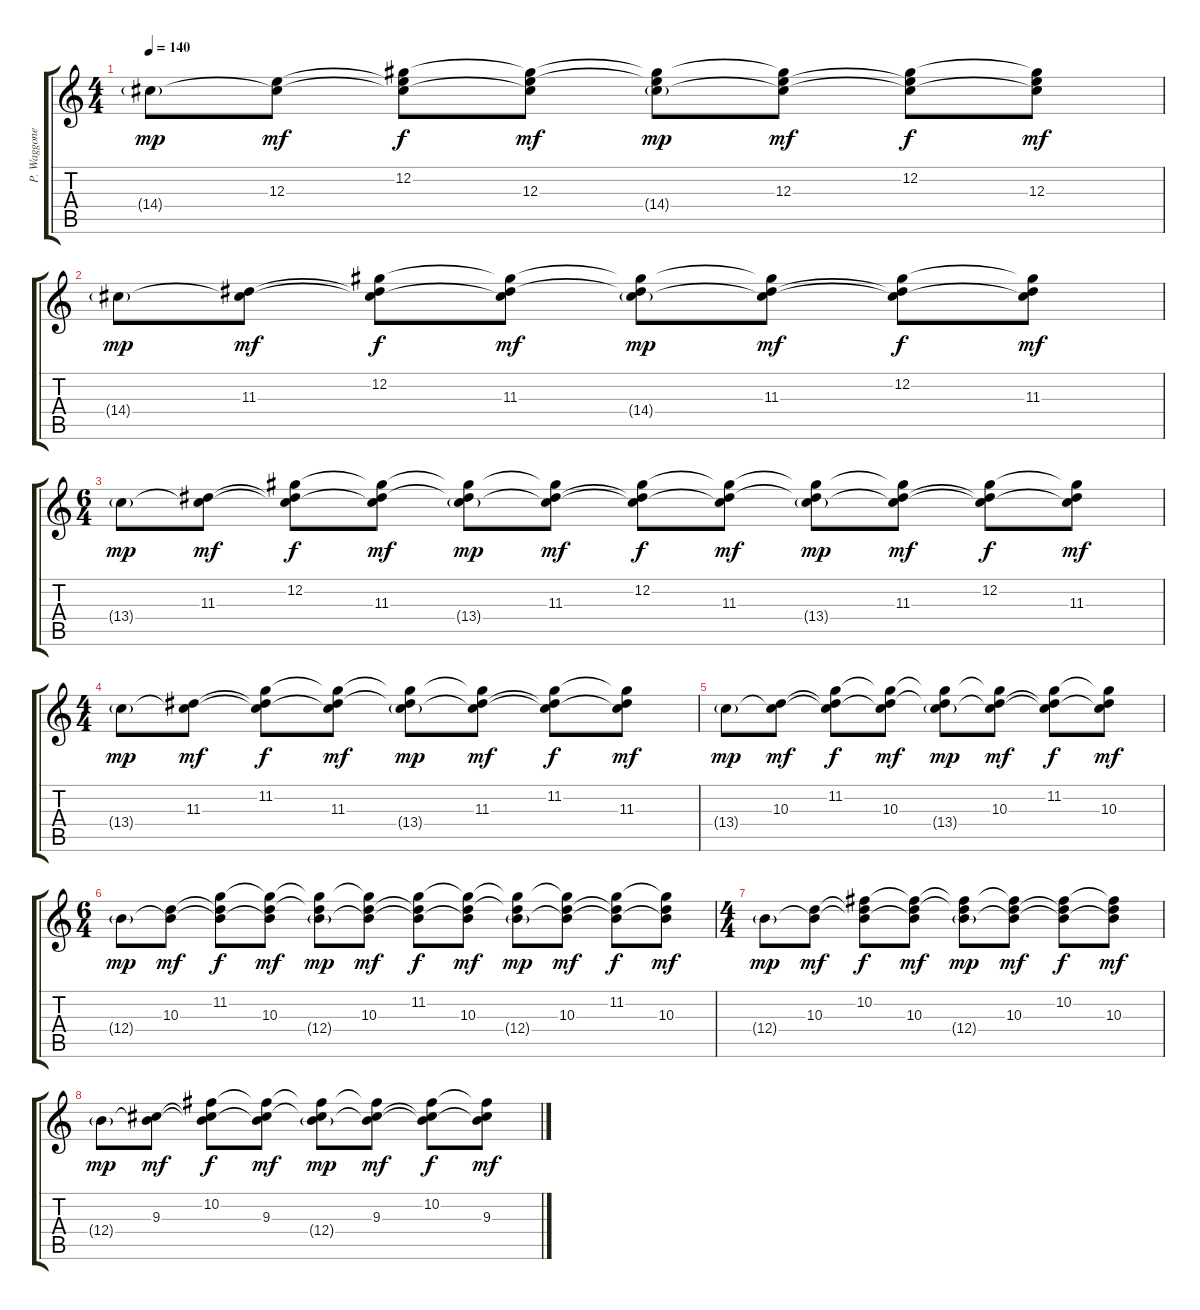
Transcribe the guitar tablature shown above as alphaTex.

\track ("P. Waggoner Lead Gtr." "P. Waggone") {instrument distortionguitar}
\staff {score tabs}
\tuning (Db4 Ab3 E3 B2 Gb2 Db2) {hide}
\ts (4 4)
\tempo 140
\clef g2
\ks c
14.4{g}.8{dy mp} (12.3 14.4{t}).8{dy mf} (12.2 12.3{t} 14.4{t}).8{dy f} (12.2{t} 12.3 14.4{t}).8{dy mf} (12.2{t} 12.3{t} 14.4{g}).8{dy mp} (12.2{t} 12.3 14.4{t}).8{dy mf} (12.2 12.3{t} 14.4{t}).8{dy f} (12.2{t} 12.3 14.4{t}).8{dy mf} |
14.4{g}.8{dy mp} (11.3 14.4{t}).8{dy mf} (12.2 11.3{t} 14.4{t}).8{dy f} (12.2{t} 11.3 14.4{t}).8{dy mf} (12.2{t} 11.3{t} 14.4{g}).8{dy mp} (12.2{t} 11.3 14.4{t}).8{dy mf} (12.2 11.3{t} 14.4{t}).8{dy f} (12.2{t} 11.3 14.4{t}).8{dy mf} |
\ts (6 4)
13.4{g}.8{dy mp} (11.3 13.4{t}).8{dy mf} (12.2 11.3{t} 13.4{t}).8{dy f} (12.2{t} 11.3 13.4{t}).8{dy mf} (12.2{t} 11.3{t} 13.4{g}).8{dy mp} (12.2{t} 11.3 13.4{t}).8{dy mf} (12.2 11.3{t} 13.4{t}).8{dy f} (12.2{t} 11.3 13.4{t}).8{dy mf} (12.2{t} 11.3{t} 13.4{g}).8{dy mp} (12.2{t} 11.3 13.4{t}).8{dy mf} (12.2 11.3{t} 13.4{t}).8{dy f} (12.2{t} 11.3 13.4{t}).8{dy mf} |
\ts (4 4)
13.4{g}.8{dy mp} (11.3 13.4{t}).8{dy mf} (11.2 11.3{t} 13.4{t}).8{dy f} (11.2{t} 11.3 13.4{t}).8{dy mf} (11.2{t} 11.3{t} 13.4{g}).8{dy mp} (11.2{t} 11.3 13.4{t}).8{dy mf} (11.2 11.3{t} 13.4{t}).8{dy f} (11.2{t} 11.3 13.4{t}).8{dy mf} |
13.4{g}.8{dy mp} (10.3 13.4{t}).8{dy mf} (11.2 10.3{t} 13.4{t}).8{dy f} (11.2{t} 10.3 13.4{t}).8{dy mf} (11.2{t} 10.3{t} 13.4{g}).8{dy mp} (11.2{t} 10.3 13.4{t}).8{dy mf} (11.2 10.3{t} 13.4{t}).8{dy f} (11.2{t} 10.3 13.4{t}).8{dy mf} |
\ts (6 4)
12.4{g}.8{dy mp} (10.3 12.4{t}).8{dy mf} (11.2 10.3{t} 12.4{t}).8{dy f} (11.2{t} 10.3 12.4{t}).8{dy mf} (11.2{t} 10.3{t} 12.4{g}).8{dy mp} (11.2{t} 10.3 12.4{t}).8{dy mf} (11.2 10.3{t} 12.4{t}).8{dy f} (11.2{t} 10.3 12.4{t}).8{dy mf} (11.2{t} 10.3{t} 12.4{g}).8{dy mp} (11.2{t} 10.3 12.4{t}).8{dy mf} (11.2 10.3{t} 12.4{t}).8{dy f} (11.2{t} 10.3 12.4{t}).8{dy mf} |
\ts (4 4)
12.4{g}.8{dy mp} (10.3 12.4{t}).8{dy mf} (10.2 10.3{t} 12.4{t}).8{dy f} (10.2{t} 10.3 12.4{t}).8{dy mf} (10.2{t} 10.3{t} 12.4{g}).8{dy mp} (10.2{t} 10.3 12.4{t}).8{dy mf} (10.2 10.3{t} 12.4{t}).8{dy f} (10.2{t} 10.3 12.4{t}).8{dy mf} |
12.4{g}.8{dy mp} (9.3 12.4{t}).8{dy mf} (10.2 9.3{t} 12.4{t}).8{dy f} (10.2{t} 9.3 12.4{t}).8{dy mf} (10.2{t} 9.3{t} 12.4{g}).8{dy mp} (10.2{t} 9.3 12.4{t}).8{dy mf} (10.2 9.3{t} 12.4{t}).8{dy f} (10.2{t} 9.3 12.4{t}).8{dy mf}
